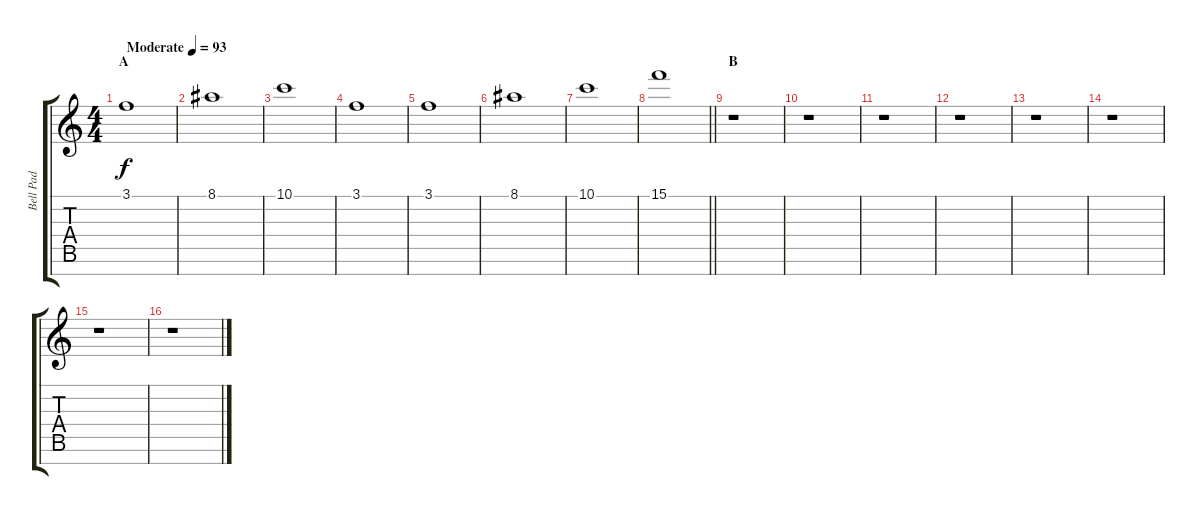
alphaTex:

\track ("Bell Pad" "Bell Pad") {instrument vibraphone}
\staff {score tabs}
\tuning (D5 A4 F4 C4 G3 D3 A2) {hide}
\ts (4 4)
\section ("" "A")
\tempo (93 "Moderate")
\clef g2
\ks c
3.1.1{dy f instrument vibraphone} |
8.1.1 |
10.1.1 |
3.1.1 |
3.1.1 |
8.1.1 |
10.1.1 |
\barLineRight lightlight
15.1.1 |
\section ("" "B")
r.1 |
r.1 |
r.1 |
r.1 |
r.1 |
r.1 |
r.1 |
r.1
